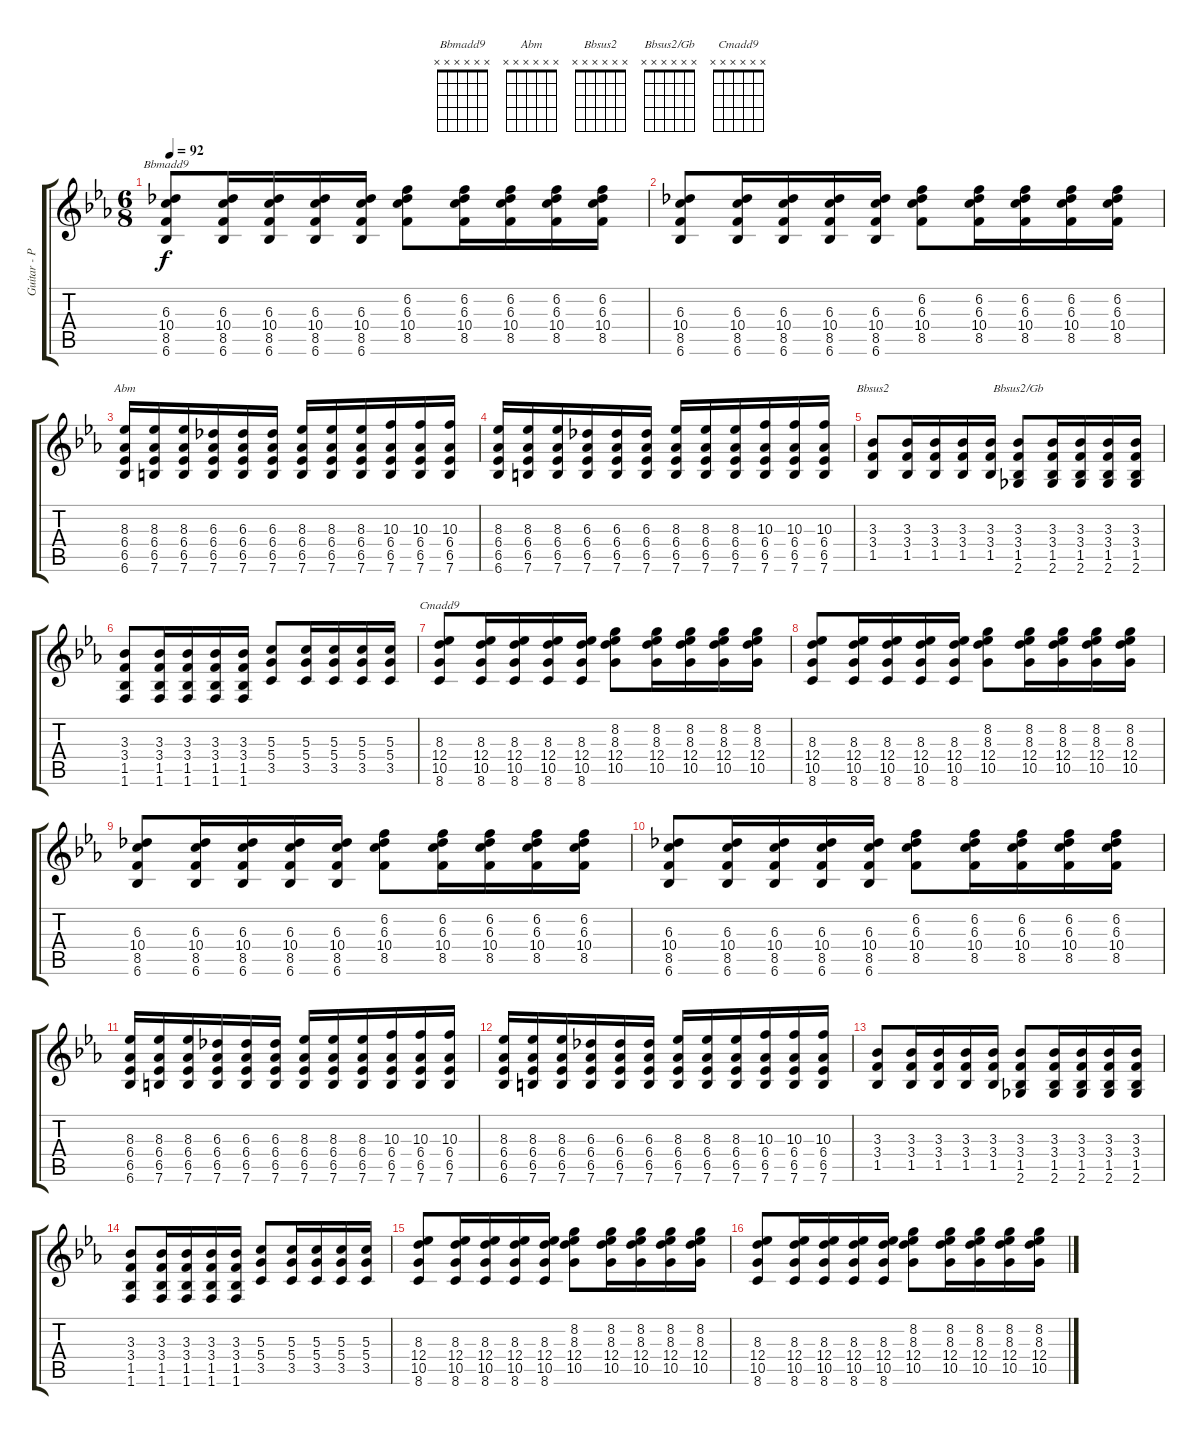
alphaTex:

\track ("Guitar - Peter Lindgren" "Guitar - P") {instrument distortionguitar}
\staff {score tabs}
\tuning (E4 B3 G3 D3 A2 E2) {hide}
\chord ("Bbmadd9" x x x x x x)
\chord ("Abm" x x x x x x)
\chord ("Bbsus2" x x x x x x)
\chord ("Bbsus2/Gb" x x x x x x)
\chord ("Cmadd9" x x x x x x)
\ts (6 8)
\tempo 92
\clef g2
\ks cminor
(6.3 10.4 8.5 6.6).8{ch "Bbmadd9" dy f} (6.3 10.4 8.5 6.6).16 (6.3 10.4 8.5 6.6).16 (6.3 10.4 8.5 6.6).16 (6.3 10.4 8.5 6.6).16 (6.2 6.3 10.4 8.5).8 (6.2 6.3 10.4 8.5).16 (6.2 6.3 10.4 8.5).16 (6.2 6.3 10.4 8.5).16 (6.2 6.3 10.4 8.5).16 |
(6.3 10.4 8.5 6.6).8 (6.3 10.4 8.5 6.6).16 (6.3 10.4 8.5 6.6).16 (6.3 10.4 8.5 6.6).16 (6.3 10.4 8.5 6.6).16 (6.2 6.3 10.4 8.5).8 (6.2 6.3 10.4 8.5).16 (6.2 6.3 10.4 8.5).16 (6.2 6.3 10.4 8.5).16 (6.2 6.3 10.4 8.5).16 |
(8.3 6.4 6.5 6.6).16{ch "Abm"} (8.3 6.4 6.5 7.6).16 (8.3 6.4 6.5 7.6).16 (6.3 6.4 6.5 7.6).16 (6.3 6.4 6.5 7.6).16 (6.3 6.4 6.5 7.6).16 (8.3 6.4 6.5 7.6).16 (8.3 6.4 6.5 7.6).16 (8.3 6.4 6.5 7.6).16 (10.3 6.4 6.5 7.6).16 (10.3 6.4 6.5 7.6).16 (10.3 6.4 6.5 7.6).16 |
(8.3 6.4 6.5 6.6).16 (8.3 6.4 6.5 7.6).16 (8.3 6.4 6.5 7.6).16 (6.3 6.4 6.5 7.6).16 (6.3 6.4 6.5 7.6).16 (6.3 6.4 6.5 7.6).16 (8.3 6.4 6.5 7.6).16 (8.3 6.4 6.5 7.6).16 (8.3 6.4 6.5 7.6).16 (10.3 6.4 6.5 7.6).16 (10.3 6.4 6.5 7.6).16 (10.3 6.4 6.5 7.6).16 |
(3.3 3.4 1.5).8{ch "Bbsus2"} (3.3 3.4 1.5).16 (3.3 3.4 1.5).16 (3.3 3.4 1.5).16 (3.3 3.4 1.5).16 (3.3 3.4 1.5 2.6).8{ch "Bbsus2/Gb"} (3.3 3.4 1.5 2.6).16 (3.3 3.4 1.5 2.6).16 (3.3 3.4 1.5 2.6).16 (3.3 3.4 1.5 2.6).16 |
(3.3 3.4 1.5 1.6).8 (3.3 3.4 1.5 1.6).16 (3.3 3.4 1.5 1.6).16 (3.3 3.4 1.5 1.6).16 (3.3 3.4 1.5 1.6).16 (5.3 5.4 3.5).8 (5.3 5.4 3.5).16 (5.3 5.4 3.5).16 (5.3 5.4 3.5).16 (5.3 5.4 3.5).16 |
(8.3 12.4 10.5 8.6).8{ch "Cmadd9" instrument distortionguitar} (8.3 12.4 10.5 8.6).16 (8.3 12.4 10.5 8.6).16 (8.3 12.4 10.5 8.6).16 (8.3 12.4 10.5 8.6).16 (8.2 8.3 12.4 10.5).8 (8.2 8.3 12.4 10.5).16 (8.2 8.3 12.4 10.5).16 (8.2 8.3 12.4 10.5).16 (8.2 8.3 12.4 10.5).16 |
(8.3 12.4 10.5 8.6).8 (8.3 12.4 10.5 8.6).16 (8.3 12.4 10.5 8.6).16 (8.3 12.4 10.5 8.6).16 (8.3 12.4 10.5 8.6).16 (8.2 8.3 12.4 10.5).8 (8.2 8.3 12.4 10.5).16 (8.2 8.3 12.4 10.5).16 (8.2 8.3 12.4 10.5).16 (8.2 8.3 12.4 10.5).16 |
(6.3 10.4 8.5 6.6).8 (6.3 10.4 8.5 6.6).16 (6.3 10.4 8.5 6.6).16 (6.3 10.4 8.5 6.6).16 (6.3 10.4 8.5 6.6).16 (6.2 6.3 10.4 8.5).8 (6.2 6.3 10.4 8.5).16 (6.2 6.3 10.4 8.5).16 (6.2 6.3 10.4 8.5).16 (6.2 6.3 10.4 8.5).16 |
(6.3 10.4 8.5 6.6).8 (6.3 10.4 8.5 6.6).16 (6.3 10.4 8.5 6.6).16 (6.3 10.4 8.5 6.6).16 (6.3 10.4 8.5 6.6).16 (6.2 6.3 10.4 8.5).8 (6.2 6.3 10.4 8.5).16 (6.2 6.3 10.4 8.5).16 (6.2 6.3 10.4 8.5).16 (6.2 6.3 10.4 8.5).16 |
(8.3 6.4 6.5 6.6).16 (8.3 6.4 6.5 7.6).16 (8.3 6.4 6.5 7.6).16 (6.3 6.4 6.5 7.6).16 (6.3 6.4 6.5 7.6).16 (6.3 6.4 6.5 7.6).16 (8.3 6.4 6.5 7.6).16 (8.3 6.4 6.5 7.6).16 (8.3 6.4 6.5 7.6).16 (10.3 6.4 6.5 7.6).16 (10.3 6.4 6.5 7.6).16 (10.3 6.4 6.5 7.6).16 |
(8.3 6.4 6.5 6.6).16 (8.3 6.4 6.5 7.6).16 (8.3 6.4 6.5 7.6).16 (6.3 6.4 6.5 7.6).16 (6.3 6.4 6.5 7.6).16 (6.3 6.4 6.5 7.6).16 (8.3 6.4 6.5 7.6).16 (8.3 6.4 6.5 7.6).16 (8.3 6.4 6.5 7.6).16 (10.3 6.4 6.5 7.6).16 (10.3 6.4 6.5 7.6).16 (10.3 6.4 6.5 7.6).16 |
(3.3 3.4 1.5).8 (3.3 3.4 1.5).16 (3.3 3.4 1.5).16 (3.3 3.4 1.5).16 (3.3 3.4 1.5).16 (3.3 3.4 1.5 2.6).8 (3.3 3.4 1.5 2.6).16 (3.3 3.4 1.5 2.6).16 (3.3 3.4 1.5 2.6).16 (3.3 3.4 1.5 2.6).16 |
(3.3 3.4 1.5 1.6).8 (3.3 3.4 1.5 1.6).16 (3.3 3.4 1.5 1.6).16 (3.3 3.4 1.5 1.6).16 (3.3 3.4 1.5 1.6).16 (5.3 5.4 3.5).8 (5.3 5.4 3.5).16 (5.3 5.4 3.5).16 (5.3 5.4 3.5).16 (5.3 5.4 3.5).16 |
(8.3 12.4 10.5 8.6).8{instrument distortionguitar} (8.3 12.4 10.5 8.6).16 (8.3 12.4 10.5 8.6).16 (8.3 12.4 10.5 8.6).16 (8.3 12.4 10.5 8.6).16 (8.2 8.3 12.4 10.5).8 (8.2 8.3 12.4 10.5).16 (8.2 8.3 12.4 10.5).16 (8.2 8.3 12.4 10.5).16 (8.2 8.3 12.4 10.5).16 |
(8.3 12.4 10.5 8.6).8 (8.3 12.4 10.5 8.6).16 (8.3 12.4 10.5 8.6).16 (8.3 12.4 10.5 8.6).16 (8.3 12.4 10.5 8.6).16 (8.2 8.3 12.4 10.5).8 (8.2 8.3 12.4 10.5).16 (8.2 8.3 12.4 10.5).16 (8.2 8.3 12.4 10.5).16 (8.2 8.3 12.4 10.5).16
